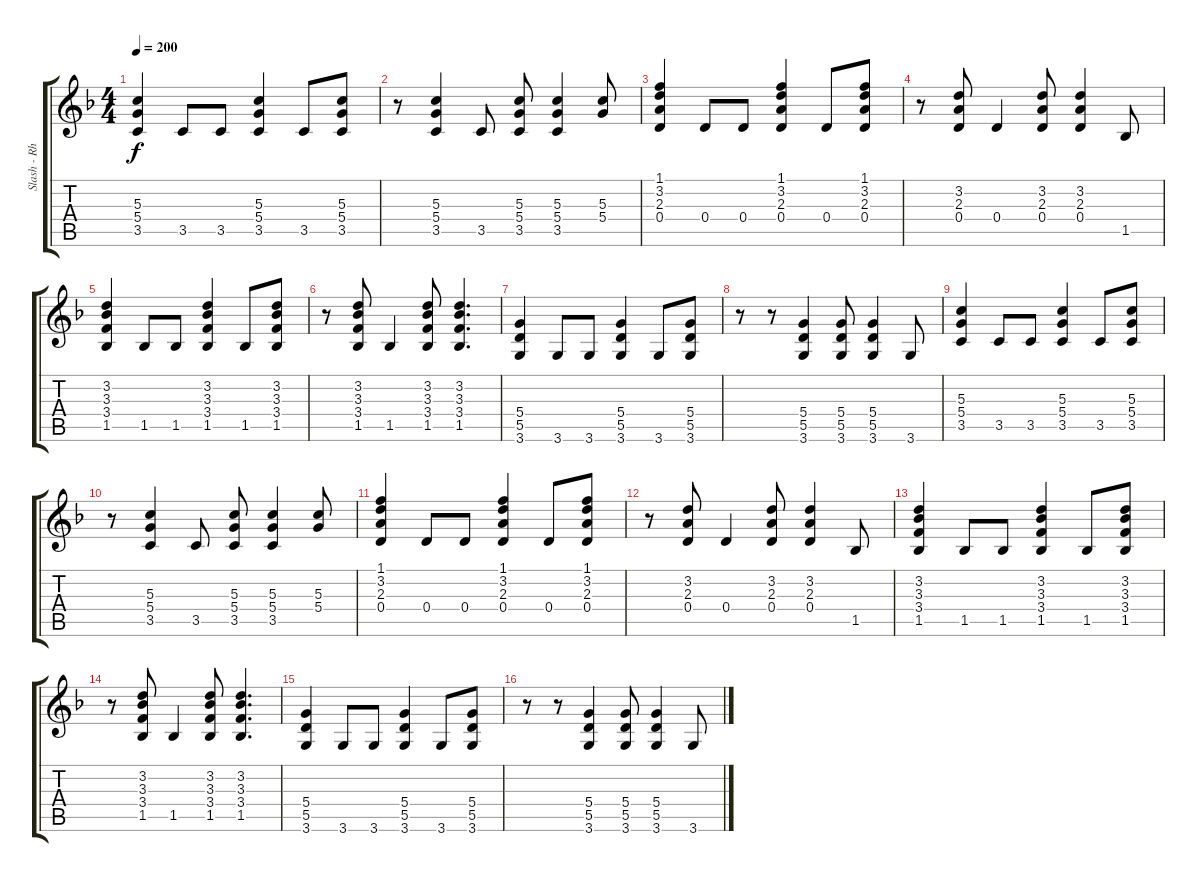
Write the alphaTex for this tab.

\track ("Slash - Rhythm Guitar" "Slash - Rh") {instrument distortionguitar}
\staff {score tabs}
\tuning (E4 B3 G3 D3 A2 E2) {hide}
\ts (4 4)
\tempo 200
\clef g2
\ks dminor
(5.3 5.4 3.5).4{dy f} 3.5.8 3.5.8 (5.3 5.4 3.5).4 3.5.8 (5.3 5.4 3.5).8 |
r.8 (5.3 5.4 3.5).4 3.5.8 (5.3 5.4 3.5).8 (5.3 5.4 3.5).4 (5.3 5.4).8 |
(1.1 3.2 2.3 0.4).4 0.4.8 0.4.8 (1.1 3.2 2.3 0.4).4 0.4.8 (1.1 3.2 2.3 0.4).8 |
r.8 (3.2 2.3 0.4).8 0.4.4 (3.2 2.3 0.4).8 (3.2 2.3 0.4).4 1.5.8 |
(3.2 3.3 3.4 1.5).4 1.5.8 1.5.8 (3.2 3.3 3.4 1.5).4 1.5.8 (3.2 3.3 3.4 1.5).8 |
r.8 (3.2 3.3 3.4 1.5).8 1.5.4 (3.2 3.3 3.4 1.5).8 (3.2 3.3 3.4 1.5).4{d} |
(5.4 5.5 3.6).4 3.6.8 3.6.8 (5.4 5.5 3.6).4 3.6.8 (5.4 5.5 3.6).8 |
r.8 r.8 (5.4 5.5 3.6).4 (5.4 5.5 3.6).8 (5.4 5.5 3.6).4 3.6.8 |
(5.3 5.4 3.5).4 3.5.8 3.5.8 (5.3 5.4 3.5).4 3.5.8 (5.3 5.4 3.5).8 |
r.8 (5.3 5.4 3.5).4 3.5.8 (5.3 5.4 3.5).8 (5.3 5.4 3.5).4 (5.3 5.4).8 |
(1.1 3.2 2.3 0.4).4 0.4.8 0.4.8 (1.1 3.2 2.3 0.4).4 0.4.8 (1.1 3.2 2.3 0.4).8 |
r.8 (3.2 2.3 0.4).8 0.4.4 (3.2 2.3 0.4).8 (3.2 2.3 0.4).4 1.5.8 |
(3.2 3.3 3.4 1.5).4 1.5.8 1.5.8 (3.2 3.3 3.4 1.5).4 1.5.8 (3.2 3.3 3.4 1.5).8 |
r.8 (3.2 3.3 3.4 1.5).8 1.5.4 (3.2 3.3 3.4 1.5).8 (3.2 3.3 3.4 1.5).4{d} |
(5.4 5.5 3.6).4 3.6.8 3.6.8 (5.4 5.5 3.6).4 3.6.8 (5.4 5.5 3.6).8 |
r.8 r.8 (5.4 5.5 3.6).4 (5.4 5.5 3.6).8 (5.4 5.5 3.6).4 3.6.8
